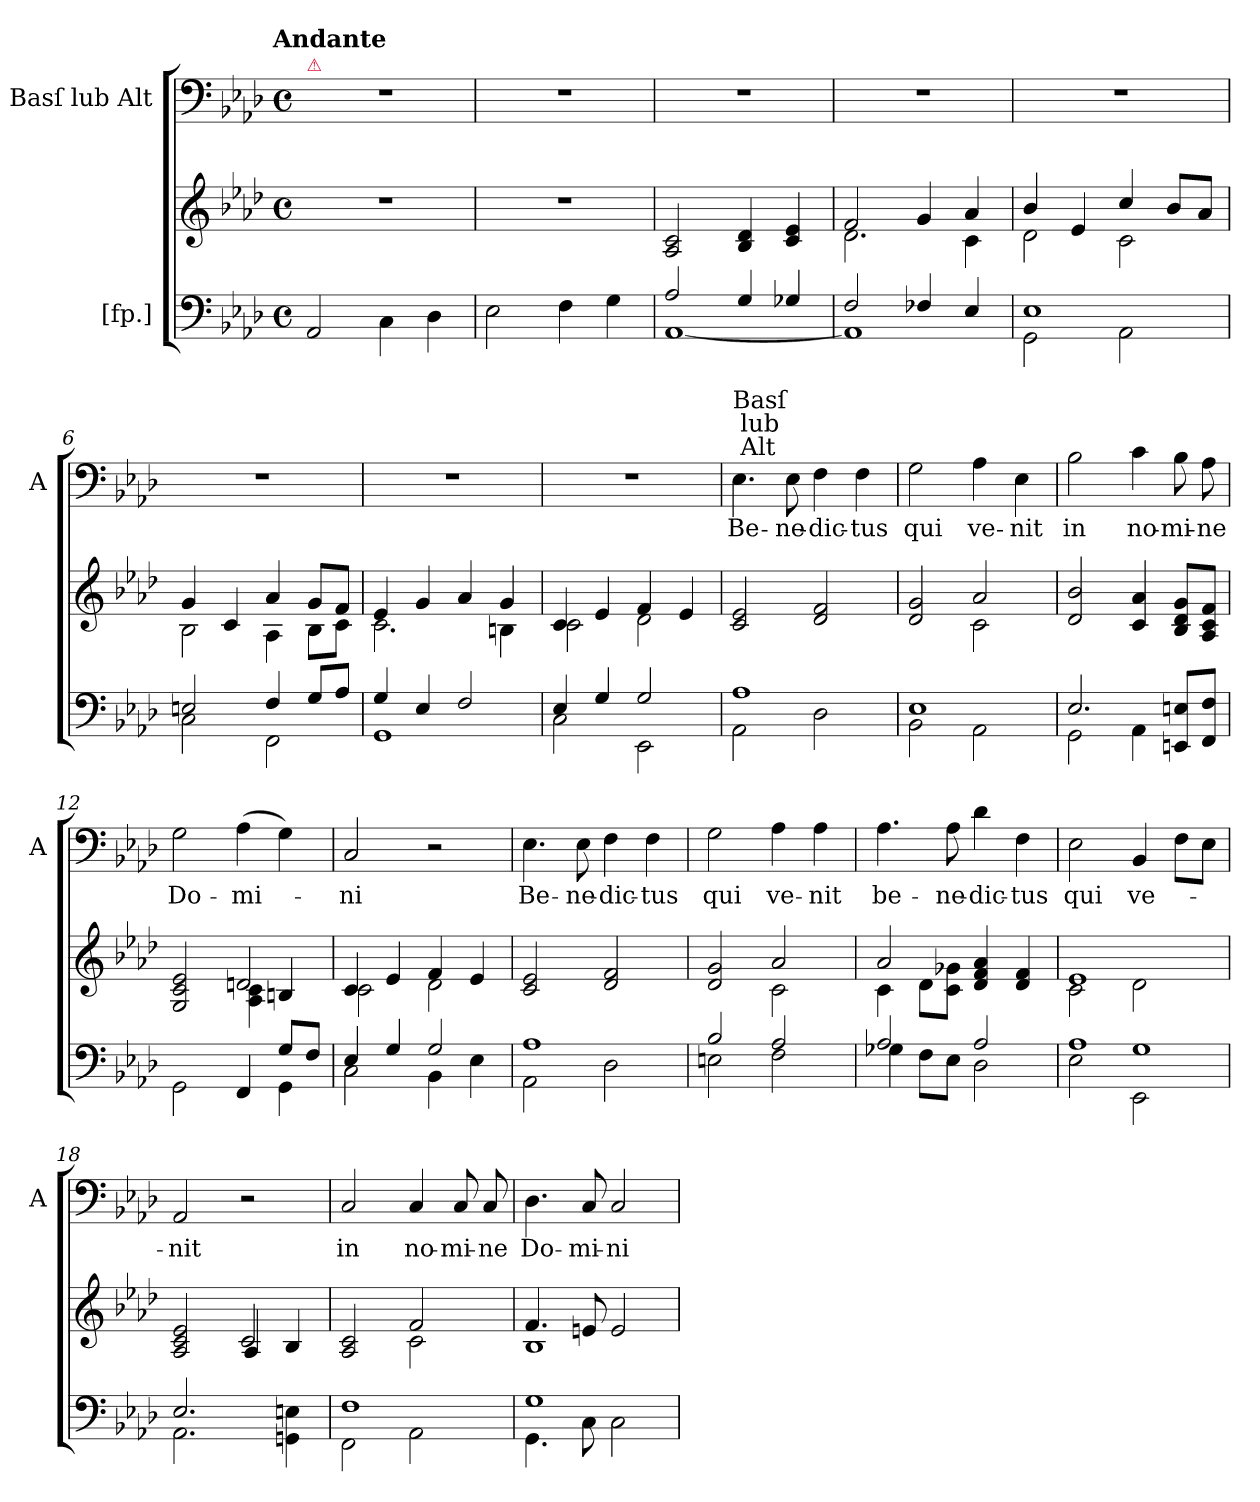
**kern	**kern	**kern	**text
*part2	*part2	*part1	*part1
*staff3	*staff2	*staff1	*staff1
*I"[fp.]	*	*I"Basſ lub Alt	*
*	*	*I'A	*
*clefF4	*clefG2	*clefF4	*
*k[b-e-a-d-]	*k[b-e-a-d-]	*k[b-e-a-d-]	*
*A-:	*A-:	*A-:	*
!!LO:TX:omd:t=Andante
*M4/4	*M4/4	*M4/4	*
*met(c)	*met(c)	*met(c)	*
*MM72	*MM72	*MM72	*
=1	=1	=1	=1
!	!	!LO:TX:a:color=crimson:t=⚠	!
2AA-/	1r	1r	.
4C\	.	.	.
4D-\	.	.	.
=2	=2	=2	=2
2E-\	1r	1r	.
4F\	.	.	.
4G\	.	.	.
=3	=3	=3	=3
*^	*	*	*
2A-/	[1AA-	2A-/ 2c/	1r	.
4G/	.	4B-/ 4d-/	.	.
4G-X/	.	4c/ 4e-/	.	.
=4	=4	=4	=4	=4
*	*	*^	*	*
2F/	1AA-]	2f/	2.d-\	1r	.
4F-X/	.	4g/	.	.	.
4E-/	.	4a-/	4c\	.	.
=5	=5	=5	=5	=5	=5
1E-	2GG\	4b-/	2d-\	1r	.
.	.	4e-/	.	.	.
.	2AA-\	4cc/	2c\	.	.
.	.	8b-/L	.	.	.
.	.	8a-/J	.	.	.
=6	=6	=6	=6	=6	=6
2En/	2C\	4g/	2B-\	1r	.
.	.	4c/	.	.	.
4F/	2FF\	4a-/	4A-\	.	.
8G/L	.	8g/L	8B-\L	.	.
8A-/J	.	8f/J	8c\J	.	.
=7	=7	=7	=7	=7	=7
4G/	1GG	4e-/	2.c\	1r	.
4E-/	.	4g/	.	.	.
2F/	.	4a-/	.	.	.
.	.	4g/	4Bn\	.	.
=8	=8	=8	=8	=8	=8
4E-/	2C\	4c/	2c\	1r	.
4G/	.	4e-/	.	.	.
2G/	2EE-\	4f/	2d-\	.	.
.	.	4e-/	.	.	.
*	*	*v	*v	*	*
=9	=9	=9	=9	=9
!	!	!	!LO:TX:a:t=Basſ\n lub\n Alt	!
1A-	2AA-\	2c/ 2e-/	4.E-\	Be-
.	.	.	8E-\	-ne-
.	2D-\	2d-/ 2f/	4F\	-dic-
.	.	.	4F\	-tus
=10	=10	=10	=10	=10
*	*	*^	*	*
1E-	2BB-\	2d-/ 2g/	2ryy	2G\	qui
.	2AA-\	2a-/	2c\	4A-\	ve-
.	.	.	.	4E-\	-nit
*	*	*v	*v	*	*
=11	=11	=11	=11	=11
2.E-/	2GG\	2d-/ 2b-/	2B-\	in
.	4AA-\	4c/ 4a-/	4c\	no-
8EEn/ 8En/L	4ryy	8B-/ 8d-/ 8g/L	8B-\	-mi-
8FF/ 8F/J	.	8A-/ 8c/ 8f/J	8A-\	-ne
=12	=12	=12	=12	=12
*	*	*^	*	*
2GG\	2.ryy	2G/ 2c/ 2e-/	2ryy	2G\	Do-
4FF/	.	2dn/	4A-\ 4c\	(>4A-\	-mi-
8G/L	4GG\	.	4Bn/	4G\)	.
8F/J	.	.	.	.	.
=13	=13	=13	=13	=13	=13
4E-/	2C\	4c/	2c\	2C/	-ni
4G/	.	4e-/	.	.	.
2G/	4BB-\	4f/	2d-\	2r	.
.	4E-\	4e-/	.	.	.
*	*	*v	*v	*	*
=14	=14	=14	=14	=14
1A-	2AA-\	2c/ 2e-/	4.E-\	Be-
.	.	.	8E-\	-ne-
.	2D-\	2d-/ 2f/	4F\	-dic-
.	.	.	4F\	-tus
=15	=15	=15	=15	=15
*	*	*^	*	*
2B-/	2En\	2d-/ 2g/	2ryy	2G\	qui
2A-/	2F\	2a-/	2c\	4A-\	ve-
.	.	.	.	4A-\	-nit
=16	=16	=16	=16	=16	=16
2A-/	4G-X\	2a-/	4c\	4.A-\	be-
.	8F\L	.	8d-\L	.	.
.	8E-\J	.	8c\ 8g-X\J	8A-\	-ne-
2A-/	2D-\	4d-/ 4f/ 4a-/	2ryy	4d-\	-dic-
.	.	4d-/ 4f/	.	4F\	-tus
=17	=17	=17	=17	=17	=17
!LO:N:vis=1	!	!	!	!	!
2A-/	2E-\	1e-	2c\	2E-\	qui
!LO:N:vis=1	!	!	!	!	!
2G/	2EE-\	.	2d-\	4BB-/	ve-
.	.	.	.	8F\L	.
.	.	.	.	8E-\J	.
=18	=18	=18	=18	=18	=18
2.E-/	2.AA-\	2A-/ 2c/ 2e-/	2ryy	2AA-/	-nit
.	.	2c/	4A-/	2r	.
4GGn\ 4En\	4ryy	.	4B-/	.	.
=19	=19	=19	=19	=19	=19
1F	2FF\	2A-/ 2c/	2ryy	2C/	in
.	2AA-\	2f/	2c\	4C/	no-
.	.	.	.	8C/	-mi-
.	.	.	.	8C/	-ne
=20	=20	=20	=20	=20	=20
1G	4.GG\	4.f/	1B-	4.D-\	Do-
.	8C\	8en/	.	8C/	-mi-
.	2C\	2e/	.	2C/	-ni
*v	*v	*	*	*	*
*	*v	*v	*	*
=	=	=	=
*-	*-	*-	*-
